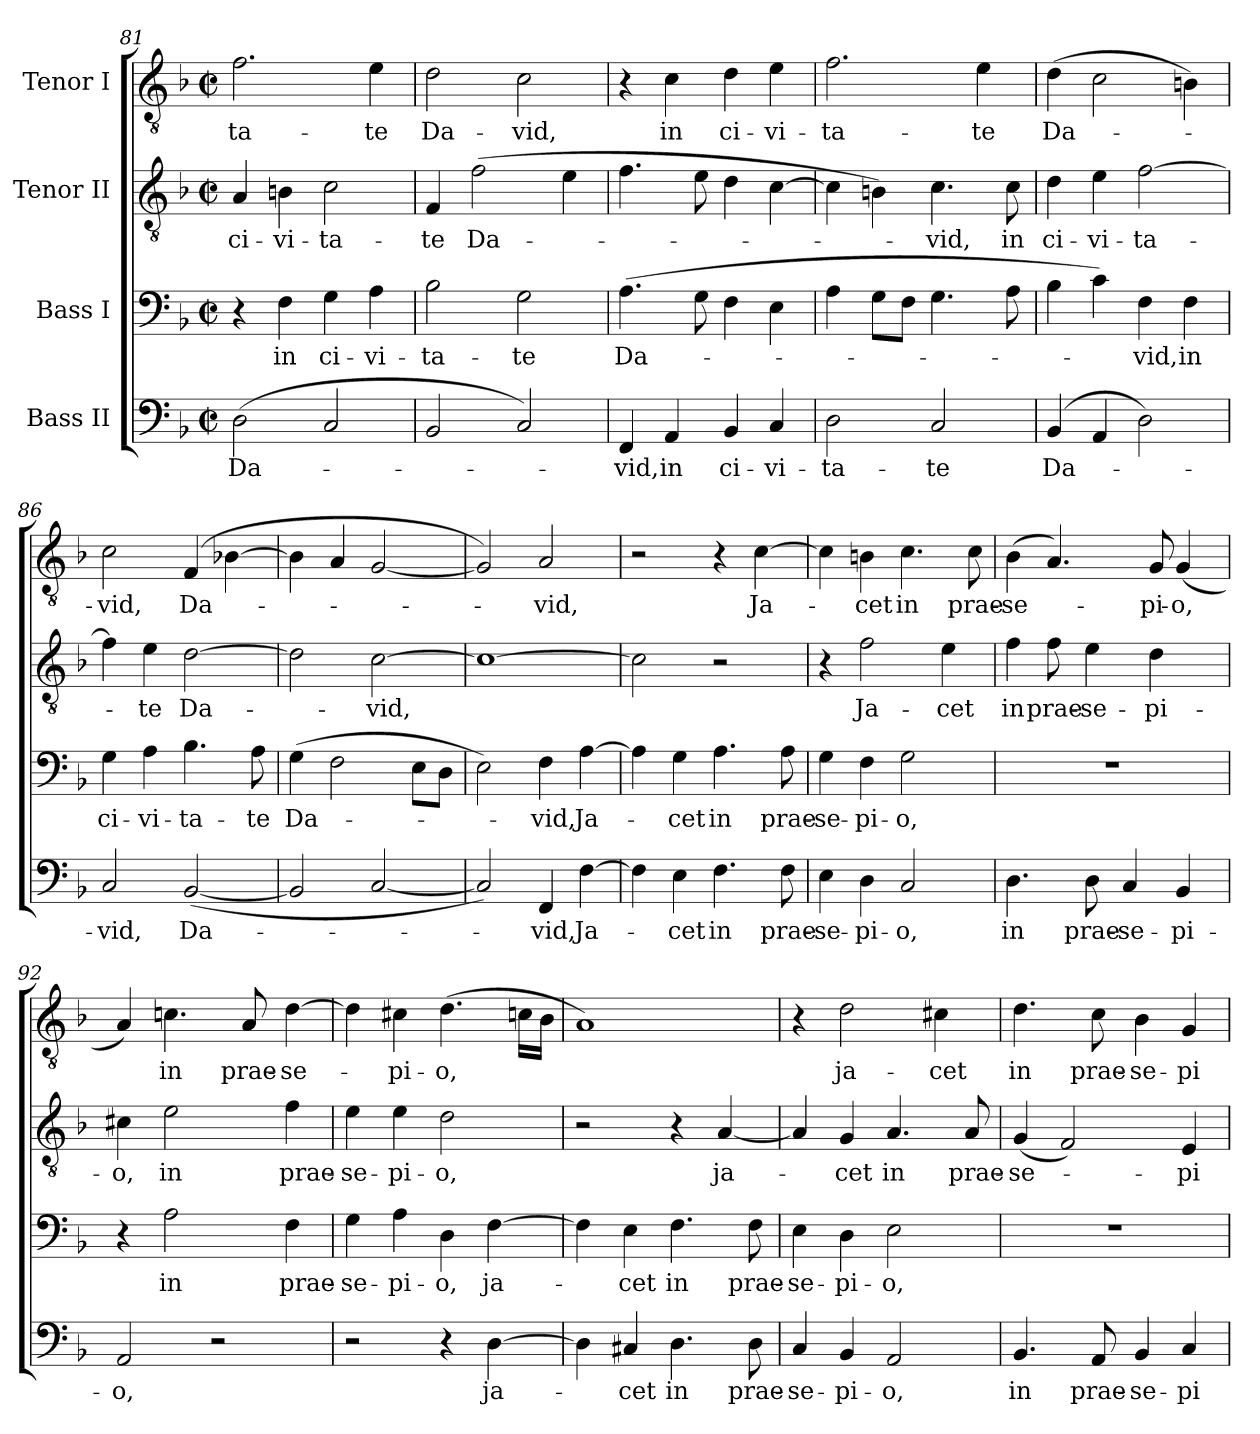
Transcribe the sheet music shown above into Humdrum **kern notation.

**kern	**text	**kern	**text	**kern	**text	**kern	**text
*part4	*part4	*part3	*part3	*part2	*part2	*part1	*part1
*staff4	*staff4	*staff3	*staff3	*staff2	*staff2	*staff1	*staff1
*I"Bass II	*	*I"Bass I	*	*I"Tenor II	*	*I"Tenor I	*
!!LO:LB:g=z
*clefF4	*	*clefF4	*	*clefGv2	*	*clefGv2	*
*k[b-]	*	*k[b-]	*	*k[b-]	*	*k[b-]	*
*F:	*	*F:	*	*F:	*	*F:	*
*M2/2	*	*M2/2	*	*M2/2	*	*M2/2	*
*met(c|)	*	*met(c|)	*	*met(c|)	*	*met(c|)	*
=81	=81	=81	=81	=81	=81	=81	=81
(2D\	Da-	4r	.	4A/	ci-	2.f\	-ta-
.	.	4F\	in	4Bn\	-vi-	.	.
2C/	.	4G\	ci-	2c\	-ta-	.	.
.	.	4A\	-vi-	.	.	4e\	-te
=82	=82	=82	=82	=82	=82	=82	=82
2BB-/	.	2B-\	-ta-	4F/	-te	2d\	Da-
.	.	.	.	(2f\	Da-	.	.
2C/)	.	2G\	-te	.	.	2c\	-vid,
.	.	.	.	4e\	.	.	.
=83	=83	=83	=83	=83	=83	=83	=83
4FF/	-vid,	(4.A\	Da-	4.f\	.	4r	.
4AA/	in	.	.	.	.	4c\	in
.	.	8G\	.	8e\	.	.	.
4BB-/	ci-	4F\	.	4d\	.	4d\	ci-
4C/	-vi-	4E\	.	[4c\	.	4e\	-vi-
=84	=84	=84	=84	=84	=84	=84	=84
2D\	-ta-	4A\	.	4c\]	.	2.f\	-ta-
.	.	8G\L	.	4Bn\)	.	.	.
.	.	8F\J	.	.	.	.	.
2C/	-te	4.G\	.	4.c\	-vid,	.	.
.	.	.	.	.	.	4e\	-te
.	.	8A\	.	8c\	in	.	.
=85	=85	=85	=85	=85	=85	=85	=85
(4BB-/	Da-	4B-\	.	4d\	ci-	(4d\	Da-
4AA/	.	4c\)	.	4e\	-vi-	2c\	.
2D\)	.	4F\	-vid,	[2f\	-ta-	.	.
.	.	4F\	in	.	.	4Bn\)	.
=86	=86	=86	=86	=86	=86	=86	=86
2C/	-vid,	4G\	ci-	4f\]	.	2c\	-vid,
.	.	4A\	-vi-	4e\	-te	.	.
([2BB-/	Da-	4.B-\	-ta-	[2d\	Da-	(4F/	Da-
.	.	.	.	.	.	[4B-X\	.
.	.	8A\	-te	.	.	.	.
!!LO:PB:g=z
=87	=87	=87	=87	=87	=87	=87	=87
2BB-/]	.	(4G\	Da-	2d\]	.	4B-\]	.
.	.	2F\	.	.	.	4A/	.
[2C/	.	.	.	[2c\	-vid,	[2G/	.
.	.	8E\L	.	.	.	.	.
.	.	8D\J	.	.	.	.	.
=88	=88	=88	=88	=88	=88	=88	=88
2C/])	.	2E\)	.	1c_	.	2G/])	.
4FF/	-vid,	4F\	-vid,	.	.	2A/	-vid,
[4F\	Ja-	[4A\	Ja-	.	.	.	.
=89	=89	=89	=89	=89	=89	=89	=89
4F\]	.	4A\]	.	2c\]	.	2r	.
4E\	-cet	4G\	-cet	.	.	.	.
4.F\	in	4.A\	in	2r	.	4r	.
.	.	.	.	.	.	[4c\	Ja-
8F\	prae-	8A\	prae-	.	.	.	.
=90	=90	=90	=90	=90	=90	=90	=90
4E\	-se-	4G\	-se-	4r	.	4c\]	.
4D\	-pi-	4F\	-pi-	2f\	Ja-	4Bn\	-cet
2C/	-o,	2G\	-o,	.	.	4.c\	in
.	.	.	.	4e\	-cet	.	.
.	.	.	.	.	.	8c\	prae-
=91	=91	=91	=91	=91	=91	=91	=91
4.D\	in	1r	.	4f\	in	(4B-\	-se-
.	.	.	.	8f\	prae-	4.A/)	.
8D\	prae-	.	.	4e\	-se-	.	.
4C/	-se-	.	.	.	.	.	.
.	.	.	.	4d\	-pi-	8G/	-pi-
4BB-/	-pi-	.	.	.	.	(4G/	-o,
.	.	.	.	8ryy	.	.	.
=92	=92	=92	=92	=92	=92	=92	=92
2AA/	-o,	4r	.	4c#X\	-o,	4A/)	.
.	.	2A\	in	2e\	in	4.cn\	in
2r	.	.	.	.	.	.	.
.	.	.	.	.	.	8A/	prae-
.	.	4F\	prae-	4f\	prae-	[4d\	-se-
!!LO:LB:g=z
=93	=93	=93	=93	=93	=93	=93	=93
2r	.	4G\	-se-	4e\	-se-	4d\]	.
.	.	4A\	-pi-	4e\	-pi-	4c#X\	-pi-
4r	.	4D\	-o,	2d\	-o,	(4.d\	-o,
[4D\	ja-	[4F\	ja-	.	.	.	.
.	.	.	.	.	.	16cn\LL	.
.	.	.	.	.	.	16B-\JJ	.
=94	=94	=94	=94	=94	=94	=94	=94
4D\]	.	4F\]	.	2r	.	1A)	.
4C#X/	-cet	4E\	-cet	.	.	.	.
4.D\	in	4.F\	in	4r	.	.	.
.	.	.	.	[4A/	ja-	.	.
8D\	prae-	8F\	prae-	.	.	.	.
=95	=95	=95	=95	=95	=95	=95	=95
4C/	-se-	4E\	-se-	4A/]	.	4r	.
4BB-/	-pi-	4D\	-pi-	4G/	-cet	2d\	ja-
2AA/	-o,	2E\	-o,	4.A/	in	.	.
.	.	.	.	.	.	4c#X\	-cet
.	.	.	.	8A/	prae-	.	.
=96	=96	=96	=96	=96	=96	=96	=96
4.BB-/	in	1r	.	(4G/	-se-	4.d\	in
.	.	.	.	2F/)	.	.	.
8AA/	prae-	.	.	.	.	8c\	prae-
4BB-/	-se-	.	.	.	.	4B-\	-se-
4C/	-pi-	.	.	4E/	-pi-	4G/	-pi-
=	=	=	=	=	=	=	=
*-	*-	*-	*-	*-	*-	*-	*-
